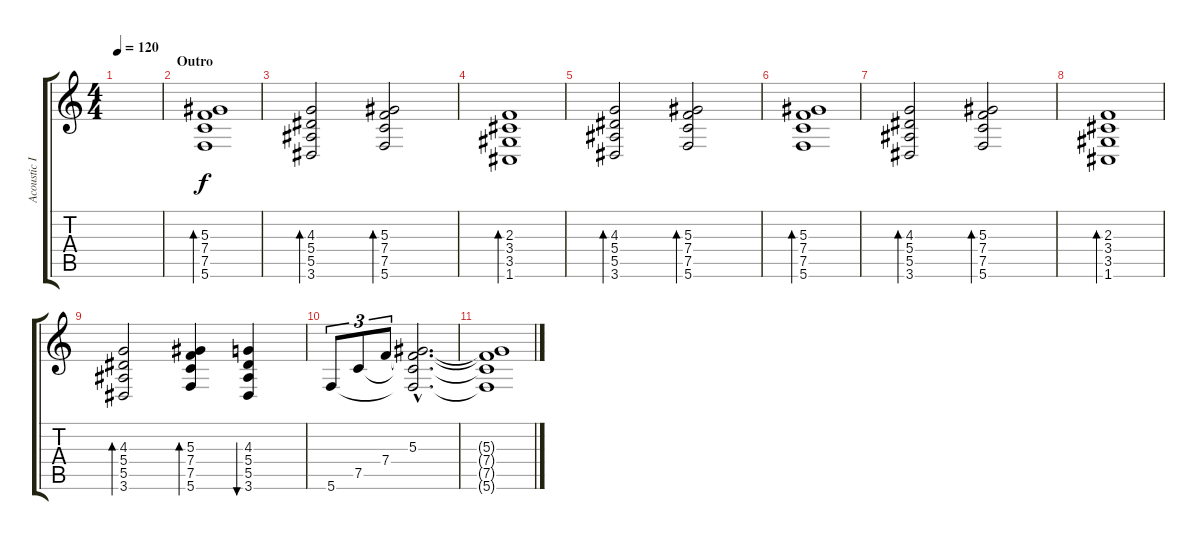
\track ("Acoustic II / Jack" "Acoustic I") {instrument acousticguitarsteel}
\staff {score tabs}
\tuning (C4 G3 Eb3 Bb2 F2 C2) {hide}
\ts (4 4)
\tempo 120
\clef g2
\ks c
|
\section ("" "Outro")
(5.3 7.4 7.5 5.6).1{bd 240} |
(4.3 5.4 5.5 3.6).2{bd 240} (5.3 7.4 7.5 5.6).2{bd 240} |
(2.3 3.4 3.5 1.6).1{bd 240} |
(4.3 5.4 5.5 3.6).2{bd 240} (5.3 7.4 7.5 5.6).2{bd 240} |
(5.3 7.4 7.5 5.6).1{bd 240} |
(4.3 5.4 5.5 3.6).2{bd 240} (5.3 7.4 7.5 5.6).2{bd 240} |
(2.3 3.4 3.5 1.6).1{bd 240} |
(4.3 5.4 5.5 3.6).2{bd 240} (5.3 7.4 7.5 5.6).4{bd 240} (4.3 5.4 5.5 3.6).4{bu 240} |
5.6.8{tu (3 2)} 7.5.8{tu (3 2)} 7.4.8{tu (3 2)} (5.3{hac} 7.4{hac t} 7.5{hac t} 5.6{hac t}).2{d} |
(5.3{t} 7.4{t} 7.5{t} 5.6{t}).1
